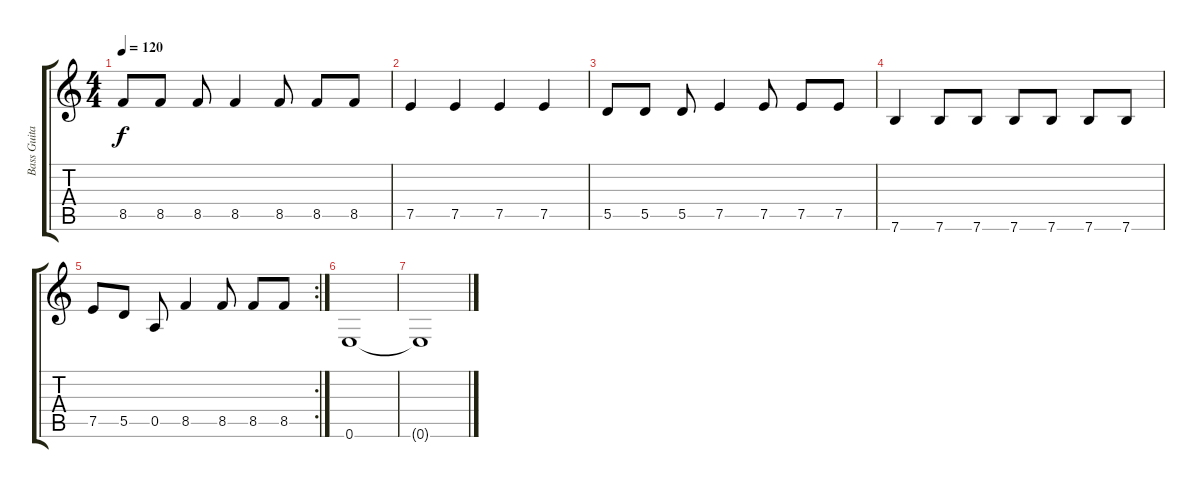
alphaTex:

\track ("Bass Guitar" "Bass Guita") {instrument electricbassfinger}
\staff {score tabs}
\tuning (E4 B3 G3 D3 A2 E2) {hide}
\ts (4 4)
\tempo 120
\clef g2
\ks c
8.5.8{dy f} 8.5.8 8.5.8 8.5.4 8.5.8 8.5.8 8.5.8 |
7.5.4 7.5.4 7.5.4 7.5.4 |
5.5.8 5.5.8 5.5.8 7.5.4 7.5.8 7.5.8 7.5.8 |
7.6.4 7.6.8 7.6.8 7.6.8 7.6.8 7.6.8 7.6.8 |
\rc 2
7.5.8 5.5.8 0.5.8 8.5.4 8.5.8 8.5.8 8.5.8 |
0.6.1 |
0.6{t}.1
